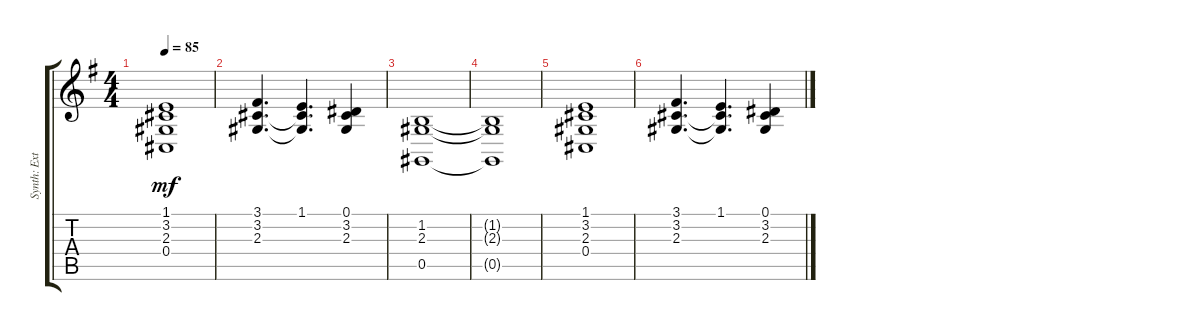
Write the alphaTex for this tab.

\track ("Synth: Extra" "Synth: Ext") {instrument stringensemble1}
\staff {score tabs}
\tuning (Eb4 Bb3 Gb3 Db3 Ab2 Eb2) {hide}
\ts (4 4)
\tempo 85
\clef g2
\ks g
(1.1 3.2 2.3 0.4).1{dy mf} |
(3.1 3.2 2.3).4{d} (1.1 3.2{t} 2.3{t}).4{d} (0.1 3.2 2.3).4 |
(1.2 2.3 0.5).1 |
(1.2{t} 2.3{t} 0.5{t}).1 |
(1.1 3.2 2.3 0.4).1 |
(3.1 3.2 2.3).4{d} (1.1 3.2{t} 2.3{t}).4{d} (0.1 3.2 2.3).4
